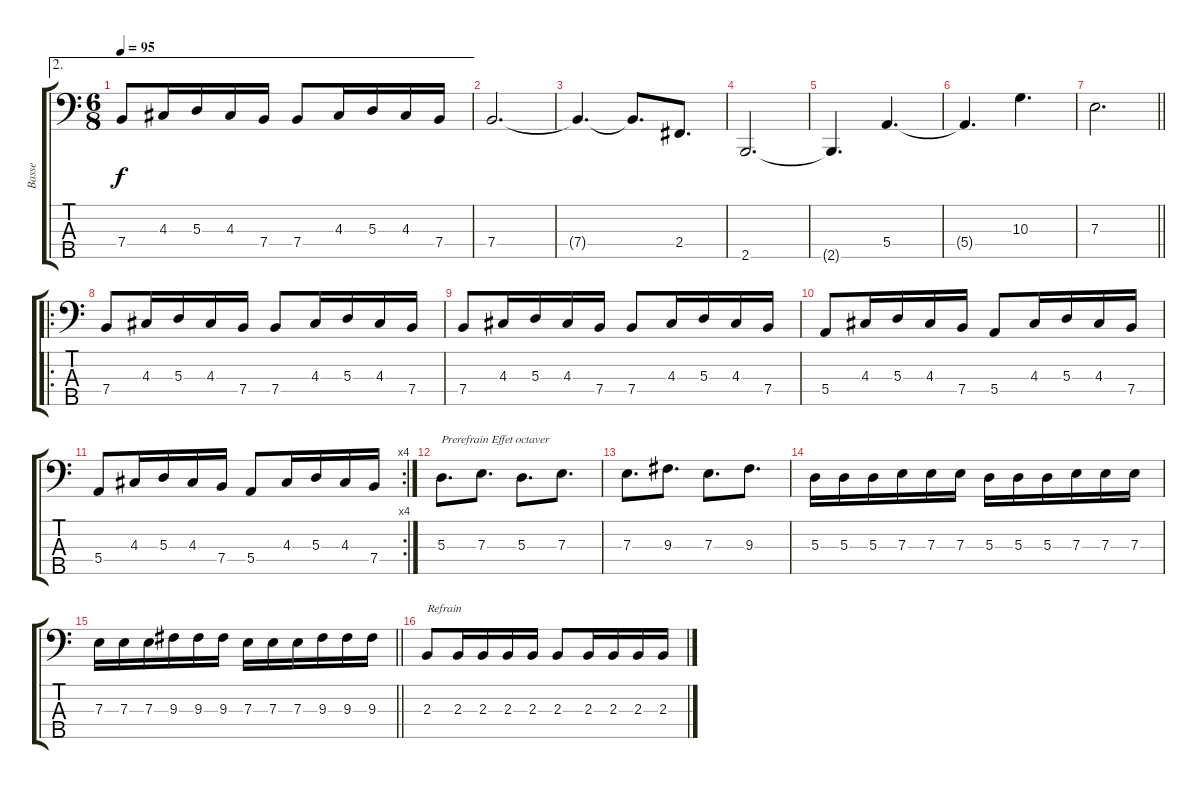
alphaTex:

\track ("Basse" "Basse") {instrument electricbassfinger}
\staff {score tabs}
\tuning (G2 D2 A1 E1 A0) {hide}
\ae 2
\ts (6 8)
\tempo 95
\clef f4
\ks c
7.4.8{dy f} 4.3.16 5.3.16 4.3.16 7.4.16 7.4.8 4.3.16 5.3.16 4.3.16 7.4.16 |
7.4.2{d} |
7.4{t}.4{d} 7.4{t}.8{d} 2.4.8{d} |
2.5.2{d} |
2.5{t}.4{d} 5.4.4{d} |
5.4{t}.4{d} 10.3.4{d} |
\barLineRight lightlight
7.3.2{d} |
\ro
7.4.8 4.3.16 5.3.16 4.3.16 7.4.16 7.4.8 4.3.16 5.3.16 4.3.16 7.4.16 |
7.4.8 4.3.16 5.3.16 4.3.16 7.4.16 7.4.8 4.3.16 5.3.16 4.3.16 7.4.16 |
5.4.8 4.3.16 5.3.16 4.3.16 7.4.16 5.4.8 4.3.16 5.3.16 4.3.16 7.4.16 |
\rc 4
5.4.8 4.3.16 5.3.16 4.3.16 7.4.16 5.4.8 4.3.16 5.3.16 4.3.16 7.4.16 |
5.3.8{d txt "Prerefrain Effet octaver"} 7.3.8{d} 5.3.8{d} 7.3.8{d} |
7.3.8{d} 9.3.8{d} 7.3.8{d} 9.3.8{d} |
5.3.16 5.3.16 5.3.16 7.3.16 7.3.16 7.3.16 5.3.16 5.3.16 5.3.16 7.3.16 7.3.16 7.3.16 |
\barLineRight lightlight
7.3.16 7.3.16 7.3.16 9.3.16 9.3.16 9.3.16 7.3.16 7.3.16 7.3.16 9.3.16 9.3.16 9.3.16 |
2.3.8{txt "Refrain"} 2.3.16 2.3.16 2.3.16 2.3.16 2.3.8 2.3.16 2.3.16 2.3.16 2.3.16
